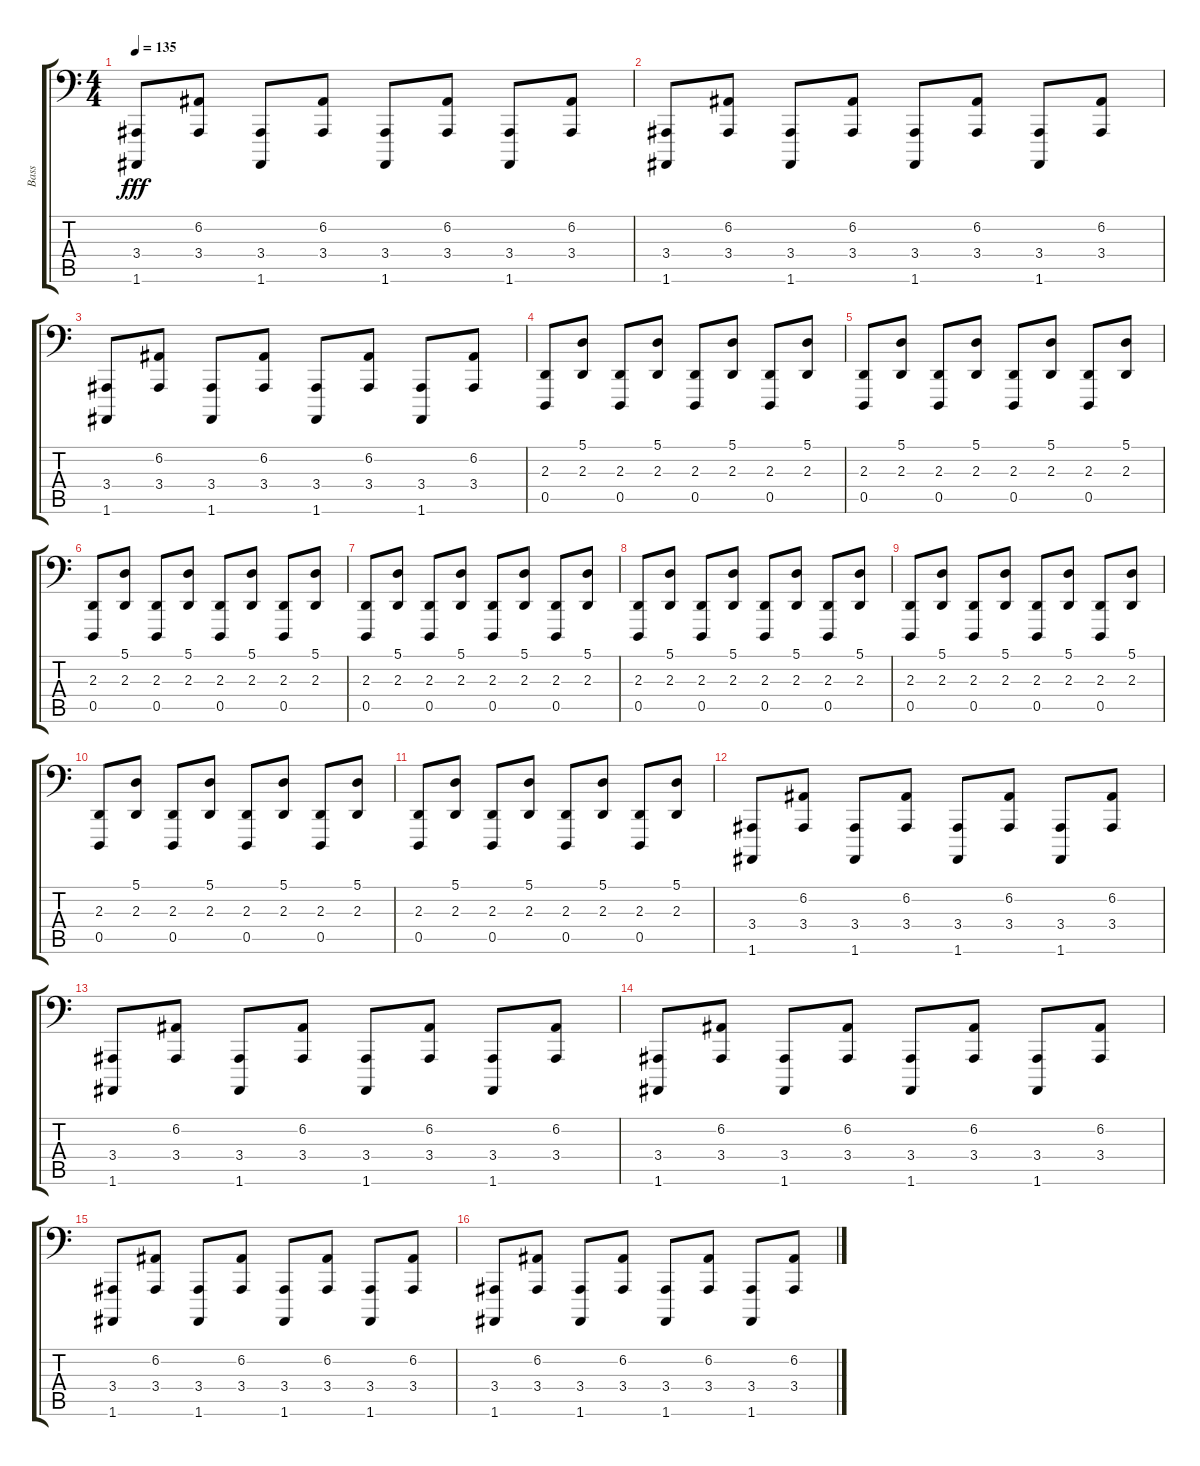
\track ("Bass" "Bass") {instrument lead2sawtooth}
\staff {score tabs}
\tuning (A2 E2 C2 G1 D1 A0) {hide}
\ts (4 4)
\tempo 135
\clef f4
\ks c
(3.4 1.6).8{dy fff} (6.2 3.4).8 (3.4 1.6).8 (6.2 3.4).8 (3.4 1.6).8 (6.2 3.4).8 (3.4 1.6).8 (6.2 3.4).8 |
(3.4 1.6).8 (6.2 3.4).8 (3.4 1.6).8 (6.2 3.4).8 (3.4 1.6).8 (6.2 3.4).8 (3.4 1.6).8 (6.2 3.4).8 |
(3.4 1.6).8 (6.2 3.4).8 (3.4 1.6).8 (6.2 3.4).8 (3.4 1.6).8 (6.2 3.4).8 (3.4 1.6).8 (6.2 3.4).8 |
(2.3 0.5).8 (5.1 2.3).8 (2.3 0.5).8 (5.1 2.3).8 (2.3 0.5).8 (5.1 2.3).8 (2.3 0.5).8 (5.1 2.3).8 |
(2.3 0.5).8 (5.1 2.3).8 (2.3 0.5).8 (5.1 2.3).8 (2.3 0.5).8 (5.1 2.3).8 (2.3 0.5).8 (5.1 2.3).8 |
(2.3 0.5).8 (5.1 2.3).8 (2.3 0.5).8 (5.1 2.3).8 (2.3 0.5).8 (5.1 2.3).8 (2.3 0.5).8 (5.1 2.3).8 |
(2.3 0.5).8 (5.1 2.3).8 (2.3 0.5).8 (5.1 2.3).8 (2.3 0.5).8 (5.1 2.3).8 (2.3 0.5).8 (5.1 2.3).8 |
(2.3 0.5).8 (5.1 2.3).8 (2.3 0.5).8 (5.1 2.3).8 (2.3 0.5).8 (5.1 2.3).8 (2.3 0.5).8 (5.1 2.3).8 |
(2.3 0.5).8 (5.1 2.3).8 (2.3 0.5).8 (5.1 2.3).8 (2.3 0.5).8 (5.1 2.3).8 (2.3 0.5).8 (5.1 2.3).8 |
(2.3 0.5).8 (5.1 2.3).8 (2.3 0.5).8 (5.1 2.3).8 (2.3 0.5).8 (5.1 2.3).8 (2.3 0.5).8 (5.1 2.3).8 |
(2.3 0.5).8 (5.1 2.3).8 (2.3 0.5).8 (5.1 2.3).8 (2.3 0.5).8 (5.1 2.3).8 (2.3 0.5).8 (5.1 2.3).8 |
(3.4 1.6).8 (6.2 3.4).8 (3.4 1.6).8 (6.2 3.4).8 (3.4 1.6).8 (6.2 3.4).8 (3.4 1.6).8 (6.2 3.4).8 |
(3.4 1.6).8 (6.2 3.4).8 (3.4 1.6).8 (6.2 3.4).8 (3.4 1.6).8 (6.2 3.4).8 (3.4 1.6).8 (6.2 3.4).8 |
(3.4 1.6).8 (6.2 3.4).8 (3.4 1.6).8 (6.2 3.4).8 (3.4 1.6).8 (6.2 3.4).8 (3.4 1.6).8 (6.2 3.4).8 |
(3.4 1.6).8 (6.2 3.4).8 (3.4 1.6).8 (6.2 3.4).8 (3.4 1.6).8 (6.2 3.4).8 (3.4 1.6).8 (6.2 3.4).8 |
(3.4 1.6).8 (6.2 3.4).8 (3.4 1.6).8 (6.2 3.4).8 (3.4 1.6).8 (6.2 3.4).8 (3.4 1.6).8 (6.2 3.4).8
